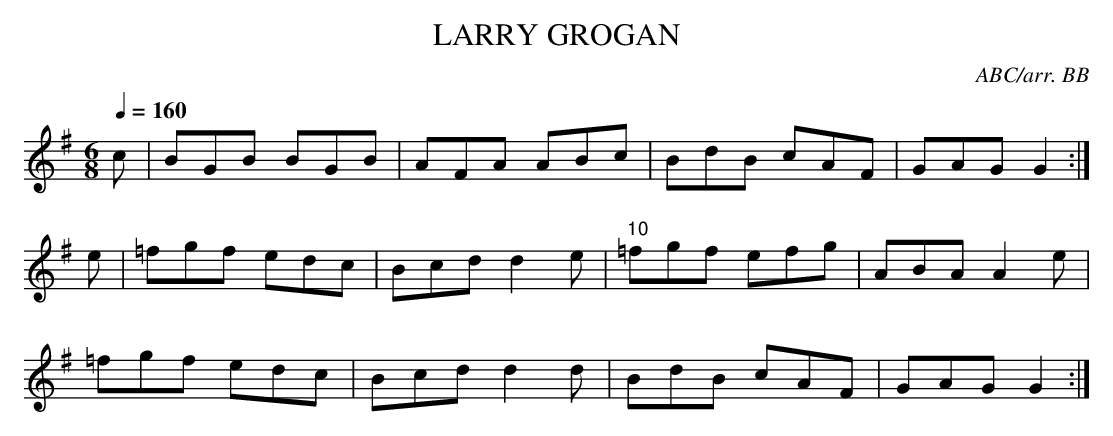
X:1
T:LARRY GROGAN
C:ABC/arr. BB
so I left it alone.
10, which is obviously an editing mistake (but then again . . .)
Q:1/4=160
L:1/8
M:6/8
K:G
c|BGB BGB|AFA ABc|BdB cAF|GAG G2 :|
e|=fgf edc|Bcd d2e|"10"=fgf efg|ABA A2e|
=fgf edc|Bcd d2d|BdB cAF|GAG G2 :|
